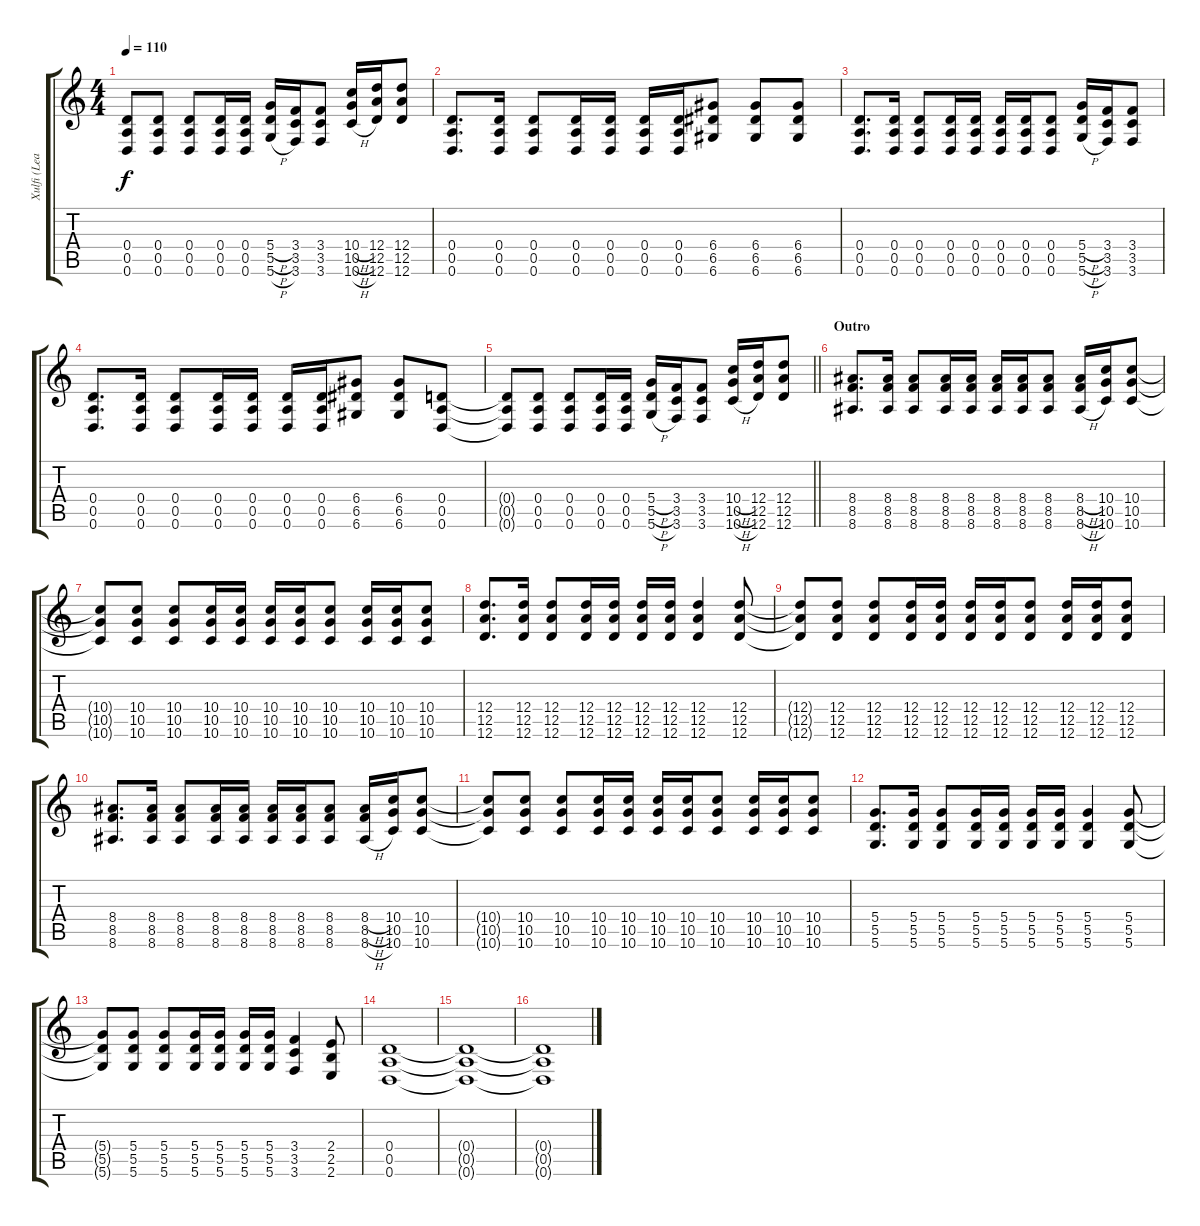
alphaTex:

\track ("Xulfi (Lead Guitar)" "Xulfi (Lea") {instrument distortionguitar}
\staff {score tabs}
\tuning (E4 B3 G3 D3 A2 D2) {hide}
\ts (4 4)
\tempo 110
\clef g2
\ks c
(0.4{t} 0.5{t} 0.6{t}).8{dy f} (0.4 0.5 0.6).8 (0.4 0.5 0.6).8 (0.4 0.5 0.6).16 (0.4 0.5 0.6).16 (5.4{h} 5.5{h} 5.6{h}).16 (3.4 3.5 3.6).16 (3.4 3.5 3.6).8 (10.4{h} 10.5{h} 10.6{h}).16 (12.4 12.5 12.6).16 (12.4 12.5 12.6).8 |
(0.4 0.5 0.6).8{d} (0.4 0.5 0.6).16 (0.4 0.5 0.6).8 (0.4 0.5 0.6).16 (0.4 0.5 0.6).16 (0.4 0.5 0.6).16 (0.4 0.5 0.6).16 (6.4 6.5 6.6).8 (6.4 6.5 6.6).8 (6.4 6.5 6.6).8 |
(0.4 0.5 0.6).8{d} (0.4 0.5 0.6).16 (0.4 0.5 0.6).8 (0.4 0.5 0.6).16 (0.4 0.5 0.6).16 (0.4 0.5 0.6).16 (0.4 0.5 0.6).16 (0.4 0.5 0.6).8 (5.4{h} 5.5{h} 5.6{h}).16 (3.4 3.5 3.6).16 (3.4 3.5 3.6).8 |
(0.4 0.5 0.6).8{d} (0.4 0.5 0.6).16 (0.4 0.5 0.6).8 (0.4 0.5 0.6).16 (0.4 0.5 0.6).16 (0.4 0.5 0.6).16 (0.4 0.5 0.6).16 (6.4 6.5 6.6).8 (6.4 6.5 6.6).8 (0.4 0.5 0.6).8 |
\barLineRight lightlight
(0.4{t} 0.5{t} 0.6{t}).8 (0.4 0.5 0.6).8 (0.4 0.5 0.6).8 (0.4 0.5 0.6).16 (0.4 0.5 0.6).16 (5.4{h} 5.5{h} 5.6{h}).16 (3.4 3.5 3.6).16 (3.4 3.5 3.6).8 (10.4{h} 10.5{h} 10.6{h}).16 (12.4 12.5 12.6).16 (12.4 12.5 12.6).8 |
\section ("" "Outro")
(8.4 8.5 8.6).8{d volume 9} (8.4 8.5 8.6).16 (8.4 8.5 8.6).8 (8.4 8.5 8.6).16 (8.4 8.5 8.6).16 (8.4 8.5 8.6).16 (8.4 8.5 8.6).16 (8.4 8.5 8.6).8 (8.4{h} 8.5{h} 8.6{h}).16 (10.4 10.5 10.6).16 (10.4 10.5 10.6).8 |
(10.4{t} 10.5{t} 10.6{t}).8 (10.4 10.5 10.6).8 (10.4 10.5 10.6).8 (10.4 10.5 10.6).16 (10.4 10.5 10.6).16 (10.4 10.5 10.6).16 (10.4 10.5 10.6).16 (10.4 10.5 10.6).8 (10.4 10.5 10.6).16 (10.4 10.5 10.6).16 (10.4 10.5 10.6).8 |
(12.4 12.5 12.6).8{d} (12.4 12.5 12.6).16 (12.4 12.5 12.6).8 (12.4 12.5 12.6).16 (12.4 12.5 12.6).16 (12.4 12.5 12.6).16 (12.4 12.5 12.6).16 (12.4 12.5 12.6).4 (12.4 12.5 12.6).8 |
(12.4{t} 12.5{t} 12.6{t}).8 (12.4 12.5 12.6).8 (12.4 12.5 12.6).8 (12.4 12.5 12.6).16 (12.4 12.5 12.6).16 (12.4 12.5 12.6).16 (12.4 12.5 12.6).16 (12.4 12.5 12.6).8 (12.4 12.5 12.6).16 (12.4 12.5 12.6).16 (12.4 12.5 12.6).8 |
(8.4 8.5 8.6).8{d} (8.4 8.5 8.6).16 (8.4 8.5 8.6).8 (8.4 8.5 8.6).16 (8.4 8.5 8.6).16 (8.4 8.5 8.6).16 (8.4 8.5 8.6).16 (8.4 8.5 8.6).8 (8.4{h} 8.5{h} 8.6{h}).16 (10.4 10.5 10.6).16 (10.4 10.5 10.6).8 |
(10.4{t} 10.5{t} 10.6{t}).8 (10.4 10.5 10.6).8 (10.4 10.5 10.6).8 (10.4 10.5 10.6).16 (10.4 10.5 10.6).16 (10.4 10.5 10.6).16 (10.4 10.5 10.6).16 (10.4 10.5 10.6).8 (10.4 10.5 10.6).16 (10.4 10.5 10.6).16 (10.4 10.5 10.6).8 |
(5.4 5.5 5.6).8{d} (5.4 5.5 5.6).16 (5.4 5.5 5.6).8 (5.4 5.5 5.6).16 (5.4 5.5 5.6).16 (5.4 5.5 5.6).16 (5.4 5.5 5.6).16 (5.4 5.5 5.6).4 (5.4 5.5 5.6).8 |
(5.4{t} 5.5{t} 5.6{t}).8 (5.4 5.5 5.6).8 (5.4 5.5 5.6).8 (5.4 5.5 5.6).16 (5.4 5.5 5.6).16 (5.4 5.5 5.6).16 (5.4 5.5 5.6).16 (3.4 3.5 3.6).4 (2.4 2.5 2.6).8 |
(0.4 0.5 0.6).1{volume 0} |
(0.4{t} 0.5{t} 0.6{t}).1 |
(0.4{t} 0.5{t} 0.6{t}).1
